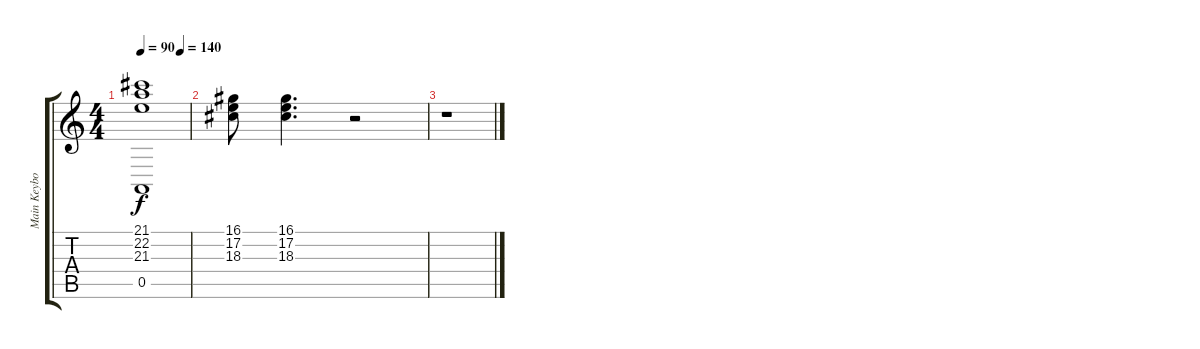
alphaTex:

\track ("Main Keyboards" "Main Keybo") {instrument stringensemble1}
\staff {score tabs}
\tuning (E4 B3 G3 D3 A2 E2) {hide}
\ts (4 4)
\tempo 90
\tempo (140 0.8125)
\clef g2
\ks c
(21.1{t} 22.2{t} 21.3{t} 0.5{t}).1{dy f} |
(16.1 17.2 18.3).8 (16.1 17.2 18.3).4{d} r.2 |
r.1
